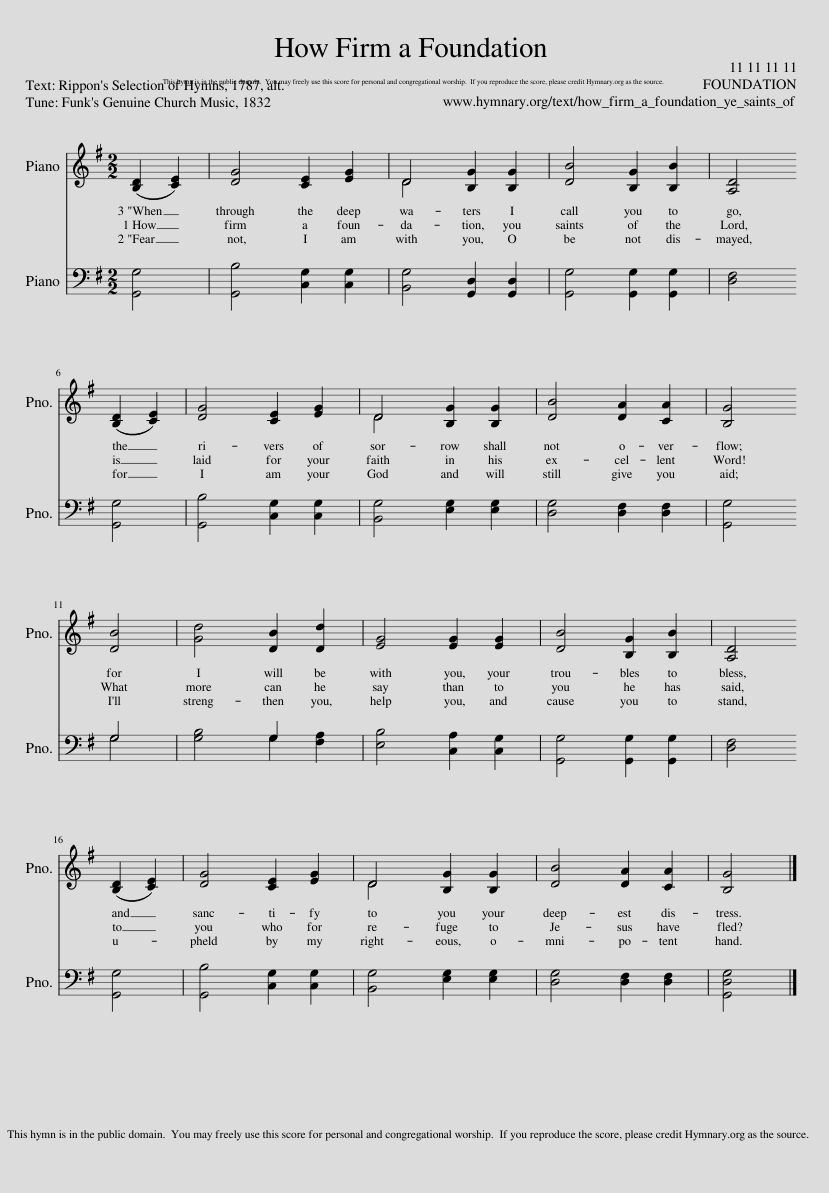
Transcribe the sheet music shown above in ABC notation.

X:1
%%score ( 1 2 ) ( 3 4 )
L:1/8
M:2/2
I:linebreak $
K:G
V:1 treble
V:2 treble
V:3 bass
V:4 bass
V:1
 (([B,D]2 [CE]2)) | [DG]4 [CE]2 [EG]2 | D4 [B,G]2 [B,G]2 | [DB]4 [B,G]2 [B,B]2 | [A,D]4 |$ %5
 (([B,D]2 [CE]2)) | [DG]4 [CE]2 [EG]2 | D4 [B,G]2 [B,G]2 | [DB]4 [DA]2 [CA]2 | [B,G]4 |$ %10
 [DB]4 | [Gd]4 [DB]2 [Dd]2 | [EG]4 [EG]2 [EG]2 | [DB]4 [B,G]2 [B,B]2 | [A,D]4 |$ %15
 (([B,D]2 [CE]2)) | [DG]4 [CE]2 [EG]2 | D4 [B,G]2 [B,G]2 | [DB]4 [DA]2 [CA]2 | [B,G]4 |] %20
V:2
 x4 | x8 | D4 x4 | x8 | x4 |$ %5
 x4 | x8 | D4 x4 | x8 | x4 |$ %10
 x4 | x8 | x8 | x8 | x4 |$ %15
 x4 | x8 | D4 x4 | x8 | x4 |] %20
V:3
 [G,,G,]4 | [G,,B,]4 [C,G,]2 [C,G,]2 | [B,,G,]4 [G,,D,]2 [G,,D,]2 | [G,,G,]4 [G,,G,]2 [G,,G,]2 | [D,F,]4 |$ %5
 [G,,G,]4 | [G,,B,]4 [C,G,]2 [C,G,]2 | [B,,G,]4 [E,G,]2 [E,G,]2 | [D,G,]4 [D,F,]2 [D,F,]2 | [G,,G,]4 |$ %10
 G,4 | [G,B,]4 G,2 [F,A,]2 | [E,B,]4 [C,A,]2 [C,G,]2 | [G,,G,]4 [G,,G,]2 [G,,G,]2 | [D,F,]4 |$ %15
 [G,,G,]4 | [G,,B,]4 [C,G,]2 [C,G,]2 | [B,,G,]4 [E,G,]2 [E,G,]2 | [D,G,]4 [D,F,]2 [D,F,]2 | [G,,D,G,]4 |] %20
V:4
 x4 | x8 | x8 | x8 | x4 |$ %5
 x4 | x8 | x8 | x8 | x4 |$ %10
 G,4 | x4 G,2 x2 | x8 | x8 | x4 |$ %15
 x4 | x8 | x8 | x8 | x4 |] %20
